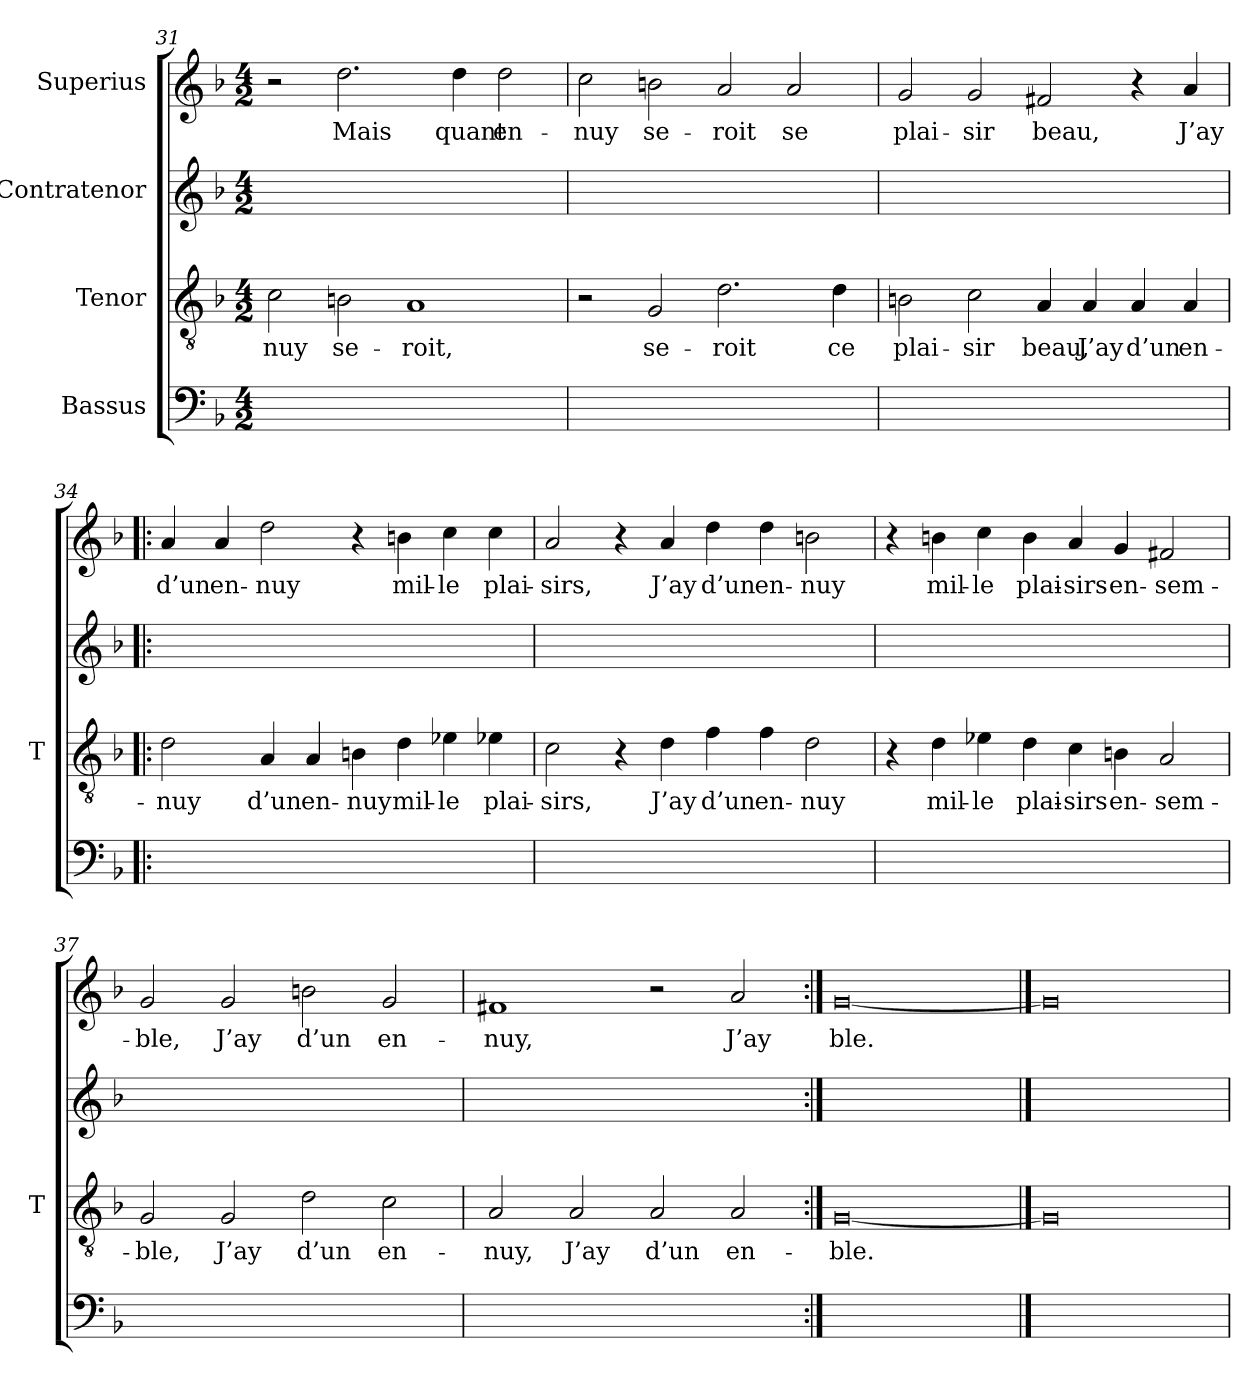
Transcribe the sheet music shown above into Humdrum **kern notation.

**kern	**kern	**text	**kern	**kern	**text
*part4	*part3	*part3	*part2	*part1	*part1
*staff4	*staff3	*staff3	*staff2	*staff1	*staff1
*I"Bassus	*I"Tenor	*	*I"Contratenor	*I"Superius	*
*	*I'T	*	*	*	*
*clefF4	*clefGv2	*	*clefG2	*clefG2	*
*k[b-]	*k[b-]	*	*k[b-]	*k[b-]	*
*M4/2	*M4/2	*	*M4/2	*M4/2	*
=31	=31	=31	=31	=31	=31
0ryy	2c	-nuy	0ryy	2r	.
.	2B	se-	.	2.dd	-Mais
.	1A	-roit,	.	.	.
.	.	.	.	4dd	-quant
.	.	.	.	2dd	en-
=32	=32	=32	=32	=32	=32
0ryy	2r	.	0ryy	2cc	-nuy
.	2G	se-	.	2b	se-
.	2.d	-roit	.	2a	-roit
.	.	.	.	2a	-se
.	4d	-ce	.	.	.
=33	=33	=33	=33	=33	=33
0ryy	2B	plai-	0ryy	2g	plai-
.	2c	-sir	.	2g	-sir
.	4A	-beau,	.	2f#X	-beau,
.	4A	-J’ay	.	.	.
.	4A	-d’un	.	4r	.
.	4A	en-	.	4a	-J’ay
=34!|:	=34!|:	=34!|:	=34!|:	=34!|:	=34!|:
0ryy	2d	-nuy	0ryy	4a	-d’un
.	.	.	.	4a	en-
.	4A	-d’un	.	2dd	-nuy
.	4A	en-	.	.	.
.	4B	-nuy	.	4r	.
.	4d	mil-	.	4b	mil-
.	4e-X	-le	.	4cc	-le
.	4e-X	plai-	.	4cc	plai-
=35	=35	=35	=35	=35	=35
0ryy	2c	-sirs,	0ryy	2a	-sirs,
.	4r	.	.	4r	.
.	4d	-J’ay	.	4a	-J’ay
.	4f	-d’un	.	4dd	-d’un
.	4f	en-	.	4dd	en-
.	2d	-nuy	.	2b	-nuy
=36	=36	=36	=36	=36	=36
0ryy	4r	.	0ryy	4r	.
.	4d	mil-	.	4b	mil-
.	4e-X	-le	.	4cc	-le
.	4d	plai-	.	4b	plai-
.	4c	-sirs	.	4a	-sirs
.	4B	en-	.	4g	en-
.	2A	sem-	.	2f#X	sem-
=37	=37	=37	=37	=37	=37
0ryy	2G	-ble,	0ryy	2g	-ble,
.	2G	-J’ay	.	2g	-J’ay
.	2d	-d’un	.	2b	-d’un
.	2c	en-	.	2g	en-
=38	=38	=38	=38	=38	=38
0ryy	2A	-nuy,	0ryy	1f#X	-nuy,
.	2A	-J’ay	.	.	.
.	2A	-d’un	.	2r	.
.	2A	en-	.	2a	-J’ay
=39:|!	=39:|!	=39:|!	=39:|!	=39:|!	=39:|!
0ryy	[0G	-ble.	0ryy	[0g	-ble.
==40	==40	==40	==40	==40	==40
0ryy	0G]	.	0ryy	0g]	.
=	=	=	=	=	=
*-	*-	*-	*-	*-	*-
